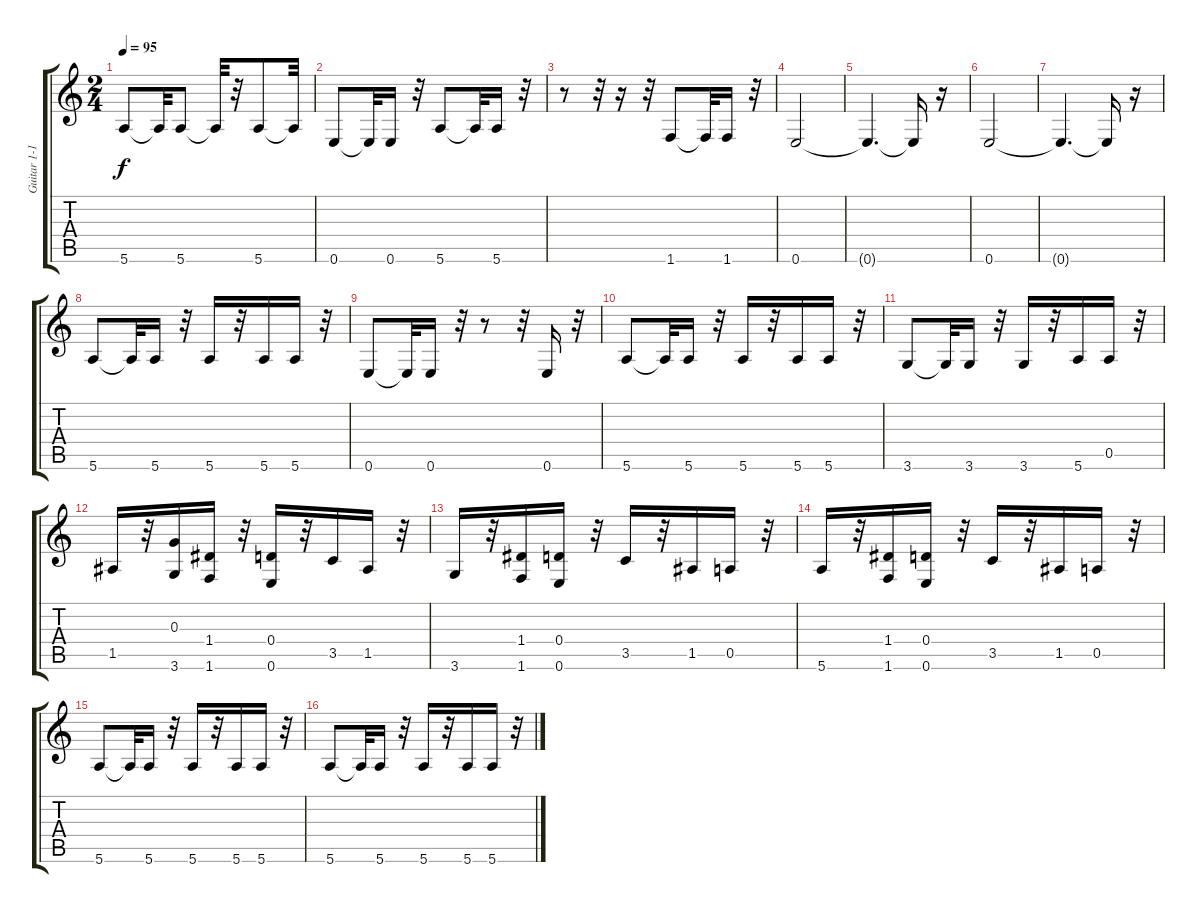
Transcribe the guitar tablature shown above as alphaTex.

\track ("Guitar 1-1" "Guitar 1-1") {instrument acousticguitarsteel}
\staff {score tabs}
\tuning (E4 B3 G3 D3 A2 E2) {hide}
\ts (2 4)
\tempo 95
\clef g2
\ks c
5.6.8{dy f} 5.6{t}.32 5.6.8 5.6{t}.32 r.32 5.6.8 5.6{t}.32 |
0.6.8 0.6{t}.32 0.6.16 r.32 5.6.8 5.6{t}.32 5.6.16 r.32 |
r.8 r.32 r.16 r.32 1.6.8 1.6{t}.32 1.6.16 r.32 |
0.6.2 |
0.6{t}.4{d} 0.6{t}.16 r.16 |
0.6.2 |
0.6{t}.4{d} 0.6{t}.16 r.16 |
5.6.8 5.6{t}.32 5.6.16 r.32 5.6.16 r.32 5.6.16 5.6.16 r.32 |
0.6.8 0.6{t}.32 0.6.16 r.32 r.8 r.32 0.6.16 r.32 |
5.6.8 5.6{t}.32 5.6.16 r.32 5.6.16 r.32 5.6.16 5.6.16 r.32 |
3.6.8 3.6{t}.32 3.6.16 r.32 3.6.16 r.32 5.6.16 0.5.16 r.32 |
1.5.16 r.32 (0.3 3.6).16 (1.4 1.6).16 r.32 (0.4 0.6).16 r.32 3.5.16 1.5.16 r.32 |
3.6.16 r.32 (1.4 1.6).16 (0.4 0.6).16 r.32 3.5.16 r.32 1.5.16 0.5.16 r.32 |
5.6.16 r.32 (1.4 1.6).16 (0.4 0.6).16 r.32 3.5.16 r.32 1.5.16 0.5.16 r.32 |
5.6.8 5.6{t}.32 5.6.16 r.32 5.6.16 r.32 5.6.16 5.6.16 r.32 |
5.6.8 5.6{t}.32 5.6.16 r.32 5.6.16 r.32 5.6.16 5.6.16 r.32
